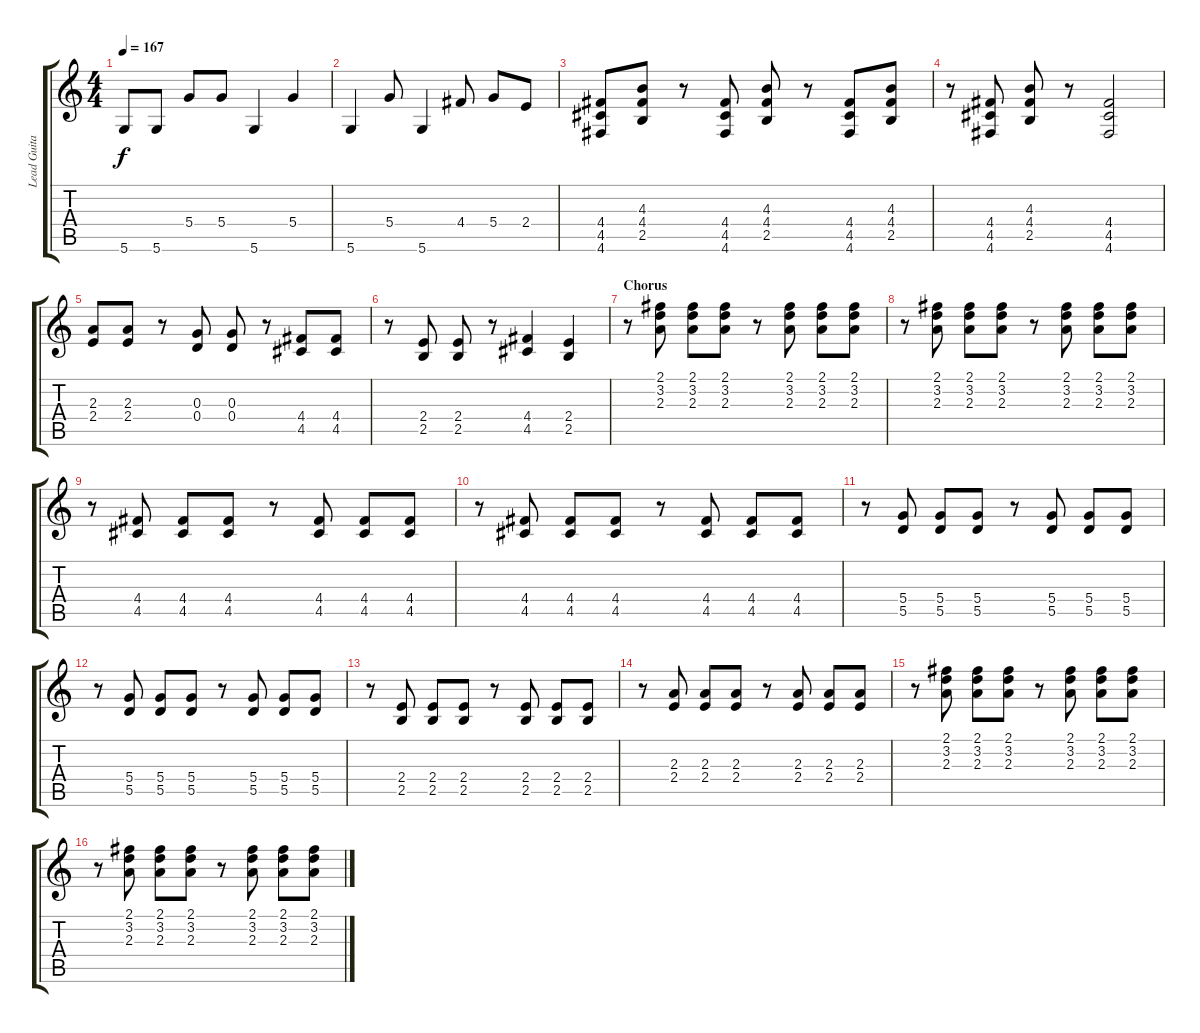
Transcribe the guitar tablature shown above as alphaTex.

\track ("Lead Guitar (Dropped D)" "Lead Guita") {instrument overdrivenguitar}
\staff {score tabs}
\tuning (E4 B3 G3 D3 A2 D2) {hide}
\ts (4 4)
\tempo 167
\clef g2
\ks c
5.6.8{dy f} 5.6.8 5.4.8 5.4.8 5.6.4 5.4.4 |
5.6.4 5.4.8 5.6.4 4.4.8 5.4.8 2.4.8 |
(4.4 4.5 4.6).8 (4.3 4.4 2.5).8 r.8 (4.4 4.5 4.6).8 (4.3 4.4 2.5).8 r.8 (4.4 4.5 4.6).8 (4.3 4.4 2.5).8 |
r.8 (4.4 4.5 4.6).8 (4.3 4.4 2.5).8 r.8 (4.4 4.5 4.6).2 |
(2.3 2.4).8 (2.3 2.4).8 r.8 (0.3 0.4).8 (0.3 0.4).8 r.8 (4.4 4.5).8 (4.4 4.5).8 |
r.8 (2.4 2.5).8 (2.4 2.5).8 r.8 (4.4 4.5).4 (2.4 2.5).4 |
\section ("" "Chorus")
r.8 (2.1 3.2 2.3).8 (2.1 3.2 2.3).8 (2.1 3.2 2.3).8 r.8 (2.1 3.2 2.3).8 (2.1 3.2 2.3).8 (2.1 3.2 2.3).8 |
r.8 (2.1 3.2 2.3).8 (2.1 3.2 2.3).8 (2.1 3.2 2.3).8 r.8 (2.1 3.2 2.3).8 (2.1 3.2 2.3).8 (2.1 3.2 2.3).8 |
r.8 (4.4 4.5).8 (4.4 4.5).8 (4.4 4.5).8 r.8 (4.4 4.5).8 (4.4 4.5).8 (4.4 4.5).8 |
r.8 (4.4 4.5).8 (4.4 4.5).8 (4.4 4.5).8 r.8 (4.4 4.5).8 (4.4 4.5).8 (4.4 4.5).8 |
r.8 (5.4 5.5).8 (5.4 5.5).8 (5.4 5.5).8 r.8 (5.4 5.5).8 (5.4 5.5).8 (5.4 5.5).8 |
r.8 (5.4 5.5).8 (5.4 5.5).8 (5.4 5.5).8 r.8 (5.4 5.5).8 (5.4 5.5).8 (5.4 5.5).8 |
r.8 (2.4 2.5).8 (2.4 2.5).8 (2.4 2.5).8 r.8 (2.4 2.5).8 (2.4 2.5).8 (2.4 2.5).8 |
r.8 (2.3 2.4).8 (2.3 2.4).8 (2.3 2.4).8 r.8 (2.3 2.4).8 (2.3 2.4).8 (2.3 2.4).8 |
r.8 (2.1 3.2 2.3).8 (2.1 3.2 2.3).8 (2.1 3.2 2.3).8 r.8 (2.1 3.2 2.3).8 (2.1 3.2 2.3).8 (2.1 3.2 2.3).8 |
r.8 (2.1 3.2 2.3).8 (2.1 3.2 2.3).8 (2.1 3.2 2.3).8 r.8 (2.1 3.2 2.3).8 (2.1 3.2 2.3).8 (2.1 3.2 2.3).8
